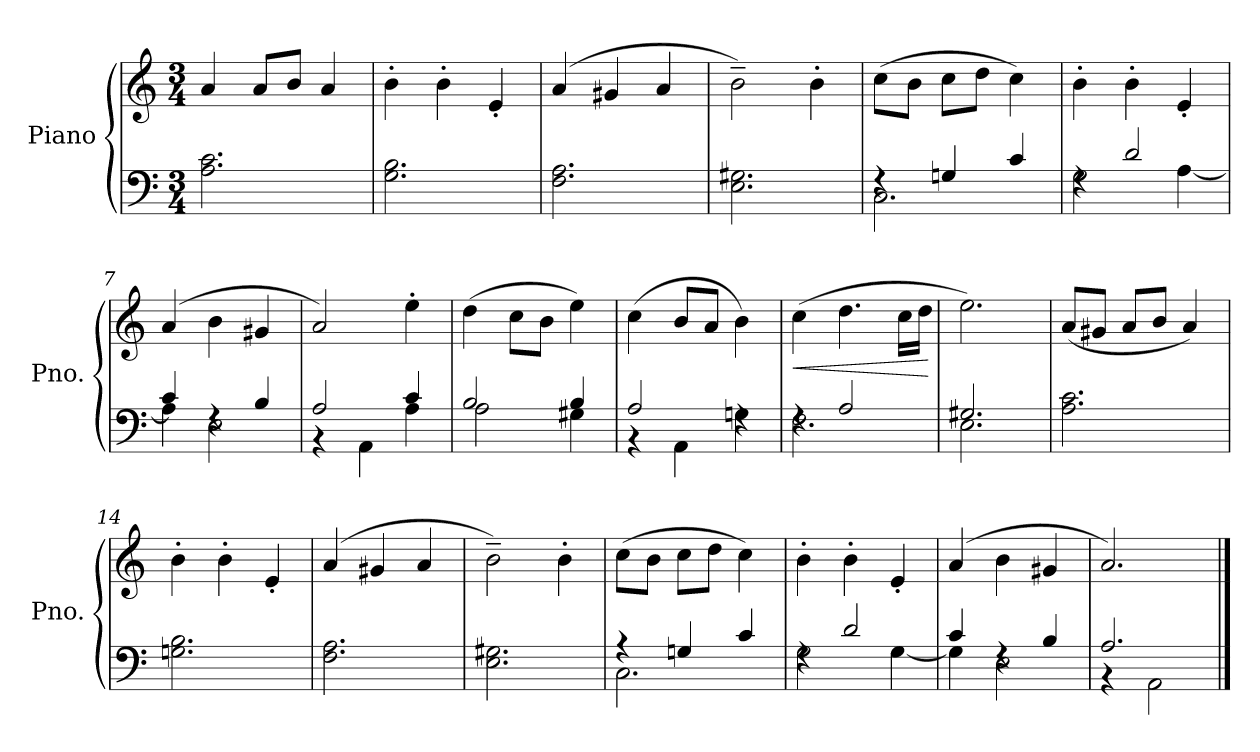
**kern	**kern	**dynam
*part1	*part1	*part1
*staff2	*staff1	*staff1/2
*I"Piano	*	*
*I'Pno.	*	*
*clefF4	*clefG2	*
*k[]	*k[]	*
*M3/4	*M3/4	*
=1	=1	=1
2.A\ 2.c\	4a/	.
.	8a/L	.
.	8b/J	.
.	4a/	.
=2	=2	=2
2.G\ 2.B\	4b'\	.
.	4b'\	.
.	4e'/	.
=3	=3	=3
2.F\ 2.A\	(<4a/	.
.	4g#X/	.
.	4a/	.
=4	=4	=4
2.E\ 2.G#X\	2b~\)	.
.	4b'\	.
=5	=5	=5
*^	*	*
4rF	2.C\	(>8cc\L	.
.	.	8b\J	.
4Gn/	.	8cc\L	.
.	.	8dd\J	.
4c/	.	4cc\)	.
=6	=6	=6	=6
4rF	2G\	4b'\	.
2d/	.	4b'\	.
.	[4A\	4e'/	.
=7	=7	=7	=7
4c/	4A\]	(>4a/	.
4rF	2E\	4b\	.
4B/	.	4g#X/	.
=8	=8	=8	=8
2A/	4r	2a/)	.
.	4AA\	.	.
4c/	4A\	4ee'\	.
=9	=9	=9	=9
2B/	2A\	(>4dd\	.
.	.	8cc\L	.
.	.	8b\J	.
4B/	4G#X\	4ee\)	.
=10	=10	=10	=10
2A/	4r	(>4cc\	.
.	4AA\	8b/L	.
.	.	8a/J	.
4rF	4Gn\	4b\)	.
=11	=11	=11	=11
!	!	!	!LO:HP:b
4rF	2.F\	(>4cc\	<
2A/	.	4.dd\	.
.	.	16cc\LL	.
.	.	16dd\JJ	.
*v	*v	*	*
.	.	[
!!LO:LB:g=z
=12	=12	=12
*^	*	*
2.G#X/	2.E\	2.ee\)	.
*v	*v	*	*
=13	=13	=13
2.A\ 2.c\	(<8a/L	.
.	8g#X/J	.
.	8a/L	.
.	8b/J	.
.	4a/)	.
=14	=14	=14
2.Gn\ 2.B\	4b'\	.
.	4b'\	.
.	4e'/	.
=15	=15	=15
2.F\ 2.A\	(<4a/	.
.	4g#X/	.
.	4a/	.
=16	=16	=16
2.E\ 2.G#X\	2b~\)	.
.	4b'\	.
=17	=17	=17
*^	*	*
4r	2.C\	(>8cc\L	.
.	.	8b\J	.
4Gn/	.	8cc\L	.
.	.	8dd\J	.
4c/	.	4cc\)	.
=18	=18	=18	=18
4rF	2G\	4b'\	.
2d/	.	4b'\	.
.	[4G\	4e'/	.
=19	=19	=19	=19
4c/	4G\]	(>4a/	.
4rF	2E\	4b\	.
4B/	.	4g#X/	.
=20	=20	=20	=20
2.A/	4r	2.a/)	.
.	2AA\	.	.
*v	*v	*	*
==	==	==
*-	*-	*-
